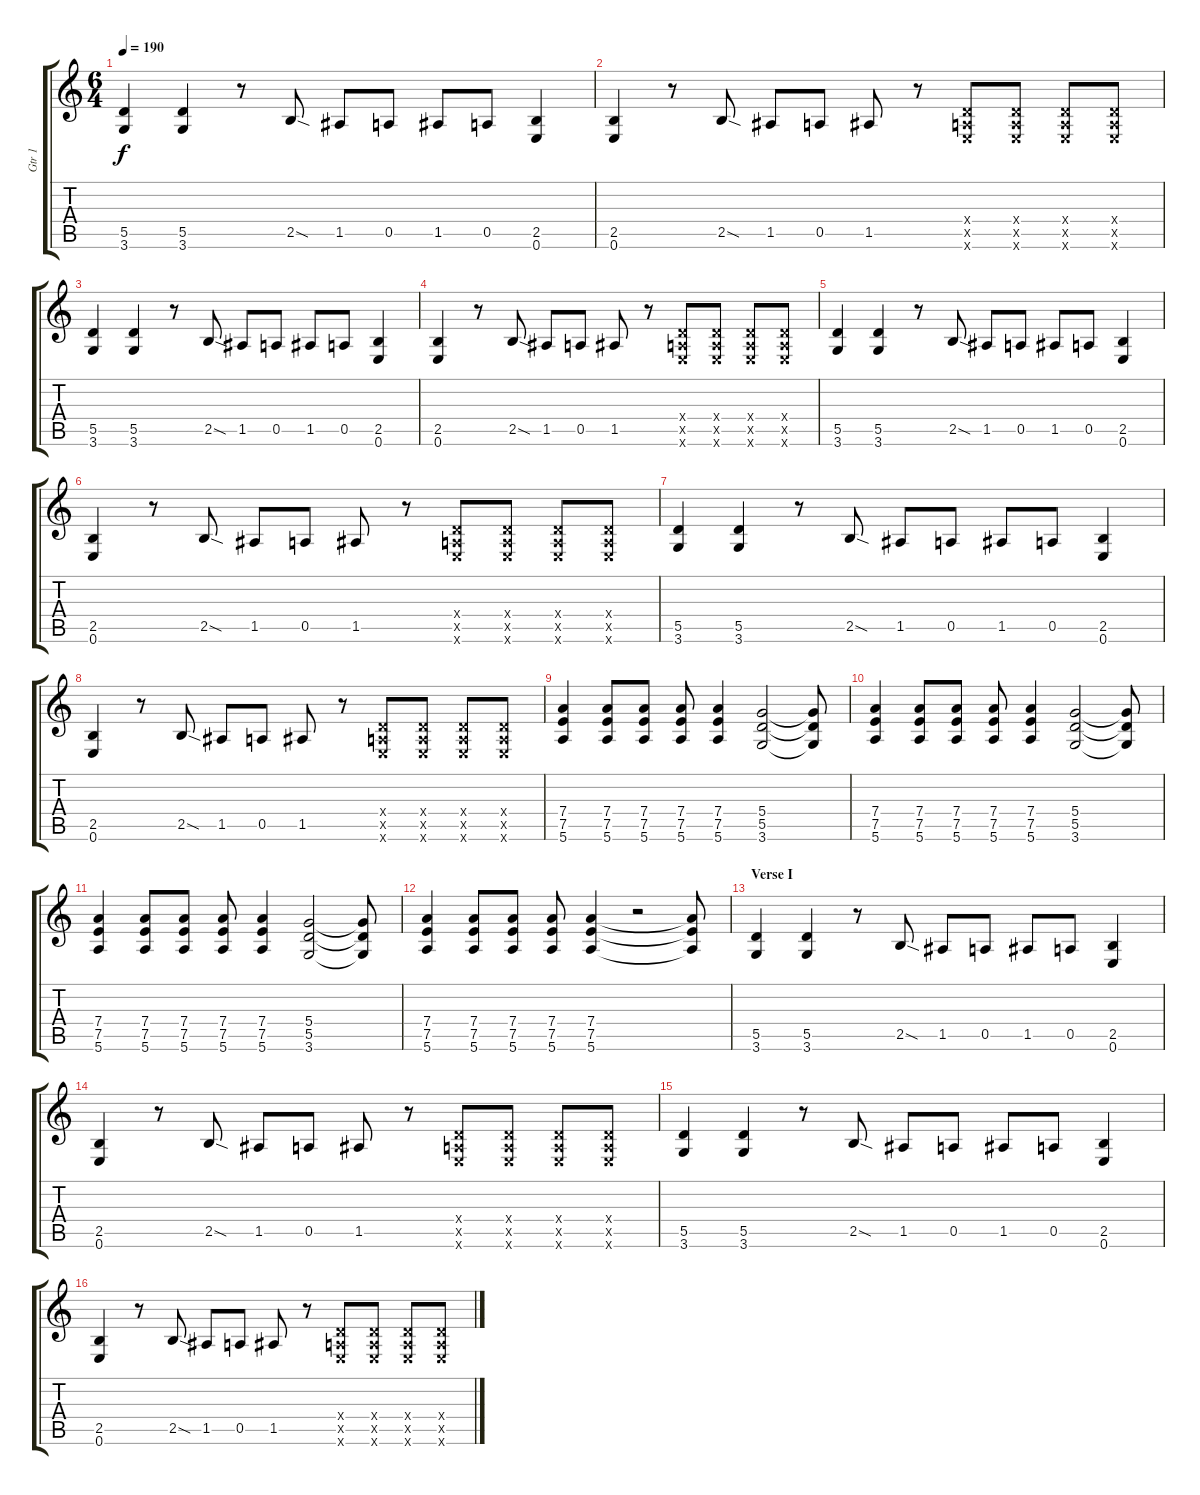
\track ("Gtr 1" "Gtr 1") {instrument overdrivenguitar}
\staff {score tabs}
\tuning (E4 B3 G3 D3 A2 E2) {hide}
\ts (6 4)
\tempo 190
\clef g2
\ks c
(5.5 3.6).4{txt "" dy f} (5.5 3.6).4 r.8 2.5{sod}.8 1.5.8 0.5.8 1.5.8 0.5.8 (2.5 0.6).4 |
(2.5 0.6).4 r.8 2.5{sod}.8 1.5.8 0.5.8 1.5.8 r.8 (0.4{x} 0.5{x} 0.6{x}).8 (0.4{x} 0.5{x} 0.6{x}).8 (0.4{x} 0.5{x} 0.6{x}).8 (0.4{x} 0.5{x} 0.6{x}).8 |
(5.5 3.6).4 (5.5 3.6).4 r.8 2.5{sod}.8 1.5.8 0.5.8 1.5.8 0.5.8 (2.5 0.6).4 |
(2.5 0.6).4 r.8 2.5{sod}.8 1.5.8 0.5.8 1.5.8 r.8 (0.4{x} 0.5{x} 0.6{x}).8 (0.4{x} 0.5{x} 0.6{x}).8 (0.4{x} 0.5{x} 0.6{x}).8 (0.4{x} 0.5{x} 0.6{x}).8 |
(5.5 3.6).4 (5.5 3.6).4 r.8 2.5{sod}.8 1.5.8 0.5.8 1.5.8 0.5.8 (2.5 0.6).4 |
(2.5 0.6).4 r.8 2.5{sod}.8 1.5.8 0.5.8 1.5.8 r.8 (0.4{x} 0.5{x} 0.6{x}).8 (0.4{x} 0.5{x} 0.6{x}).8 (0.4{x} 0.5{x} 0.6{x}).8 (0.4{x} 0.5{x} 0.6{x}).8 |
(5.5 3.6).4 (5.5 3.6).4 r.8 2.5{sod}.8 1.5.8 0.5.8 1.5.8 0.5.8 (2.5 0.6).4 |
(2.5 0.6).4 r.8 2.5{sod}.8 1.5.8 0.5.8 1.5.8 r.8 (0.4{x} 0.5{x} 0.6{x}).8 (0.4{x} 0.5{x} 0.6{x}).8 (0.4{x} 0.5{x} 0.6{x}).8 (0.4{x} 0.5{x} 0.6{x}).8 |
(7.4 7.5 5.6).4 (7.4 7.5 5.6).8 (7.4 7.5 5.6).8 (7.4 7.5 5.6).8 (7.4 7.5 5.6).4 (5.4 5.5 3.6).2 (5.4{t} 5.5{t} 3.6{t}).8 |
(7.4 7.5 5.6).4 (7.4 7.5 5.6).8 (7.4 7.5 5.6).8 (7.4 7.5 5.6).8 (7.4 7.5 5.6).4 (5.4 5.5 3.6).2 (5.4{t} 5.5{t} 3.6{t}).8 |
(7.4 7.5 5.6).4 (7.4 7.5 5.6).8 (7.4 7.5 5.6).8 (7.4 7.5 5.6).8 (7.4 7.5 5.6).4 (5.4 5.5 3.6).2 (5.4{t} 5.5{t} 3.6{t}).8 |
(7.4 7.5 5.6).4 (7.4 7.5 5.6).8 (7.4 7.5 5.6).8 (7.4 7.5 5.6).8 (7.4 7.5 5.6).4 r.2 (7.4{t} 7.5{t} 5.6{t}).8 |
\section ("" "Verse I")
(5.5 3.6).4 (5.5 3.6).4 r.8 2.5{sod}.8 1.5.8 0.5.8 1.5.8 0.5.8 (2.5 0.6).4 |
(2.5 0.6).4 r.8 2.5{sod}.8 1.5.8 0.5.8 1.5.8 r.8 (0.4{x} 0.5{x} 0.6{x}).8 (0.4{x} 0.5{x} 0.6{x}).8 (0.4{x} 0.5{x} 0.6{x}).8 (0.4{x} 0.5{x} 0.6{x}).8 |
(5.5 3.6).4 (5.5 3.6).4 r.8 2.5{sod}.8 1.5.8 0.5.8 1.5.8 0.5.8 (2.5 0.6).4 |
(2.5 0.6).4 r.8 2.5{sod}.8 1.5.8 0.5.8 1.5.8 r.8 (0.4{x} 0.5{x} 0.6{x}).8 (0.4{x} 0.5{x} 0.6{x}).8 (0.4{x} 0.5{x} 0.6{x}).8 (0.4{x} 0.5{x} 0.6{x}).8
